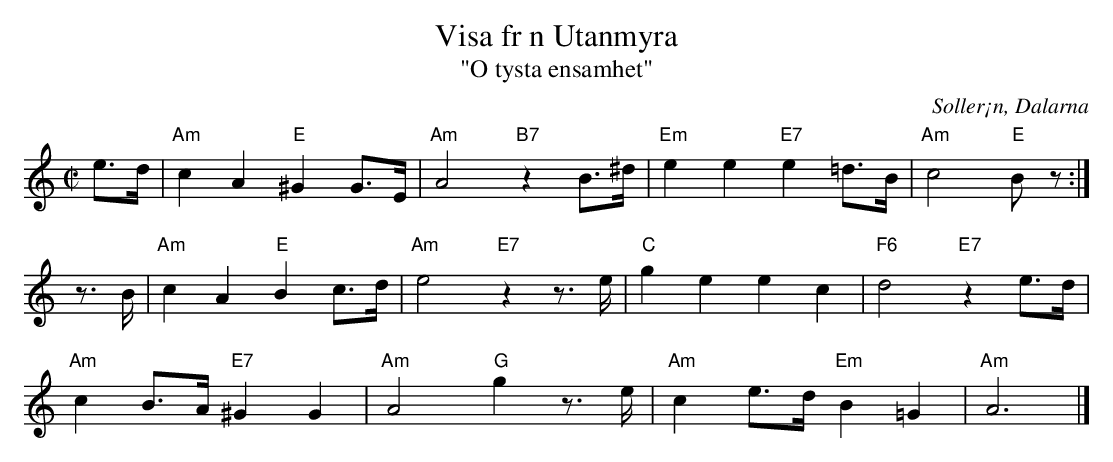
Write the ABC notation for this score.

X:1
T:Visa fr n Utanmyra
T:"O tysta ensamhet"
O:Soller¡n, Dalarna
M:C|
L:1/8
K:Am
e>d | "Am"c2A2"E"^G2G>E | "Am"A4"B7"z2B>^d | "Em"e2e2"E7"e2=d>B | "Am"c4"E"Bz :|]
z>B | "Am"c2A2"E"B2c>d | "Am"e4 "E7"z2z>e | "C"g2e2e2c2 | "F6"d4"E7"z2e>d |
"Am"c2B>A"E7"^G2G2 | "Am"A4"G"g2z>e | "Am"c2 e>d "Em"B2=G2 | "Am"A6 |]
